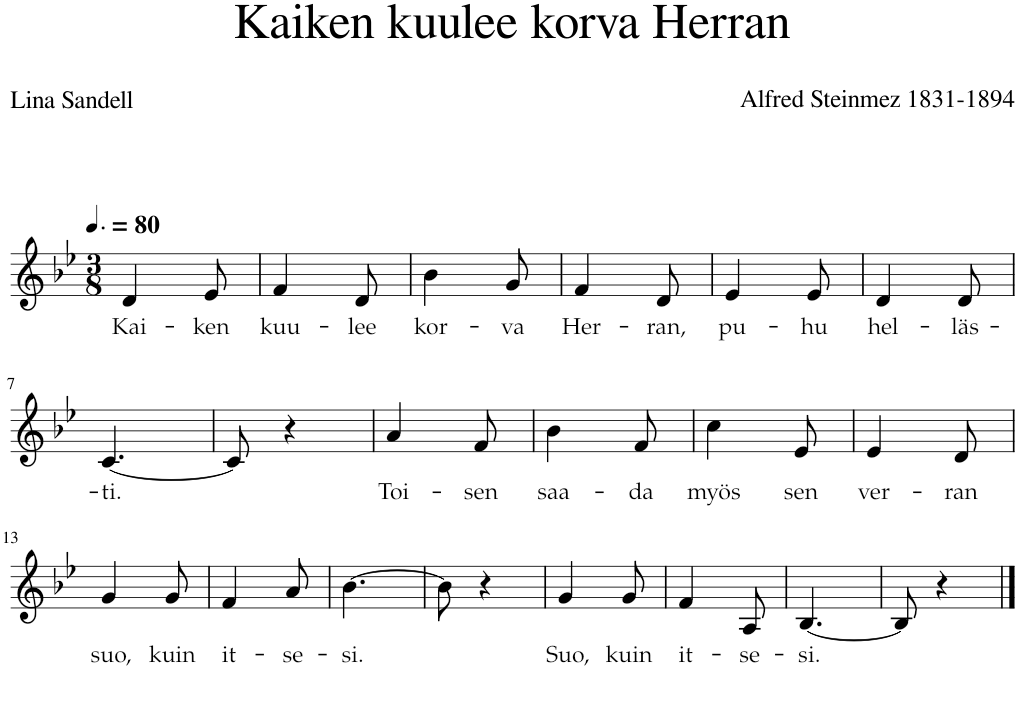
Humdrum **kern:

**kern	**text
*part1	*part1
*staff1	*staff1
*I"Staff	*
*clefG2	*
*k[b-e-]	*
*M3/8	*
*MM120	*
=1	=1
!	!LO:LY:b
4d/	Kai-
!	!LO:LY:b
8e-/	-ken
=2	=2
!	!LO:LY:b
4f/	kuu-
!	!LO:LY:b
8d/	-lee
=3	=3
!	!LO:LY:b
4b-\	kor-
!	!LO:LY:b
8g/	-va
=4	=4
!	!LO:LY:b
4f/	Her-
!	!LO:LY:b
8d/	-ran,
=5	=5
!	!LO:LY:b
4e-/	pu-
!	!LO:LY:b
8e-/	-hu
=6	=6
!	!LO:LY:b
4d/	hel-
!	!LO:LY:b
8d/	-läs-
!!LO:LB:g=z
=7	=7
!	!LO:LY:b
[4.c/	-ti.
=8	=8
8c/]	.
4r	.
=9	=9
!	!LO:LY:b
4a/	-Toi-
!	!LO:LY:b
8f/	-sen
=10	=10
!	!LO:LY:b
4b-\	saa-
!	!LO:LY:b
8f/	-da
=11	=11
!	!LO:LY:b
4cc\	myös
!	!LO:LY:b
8e-/	sen
=12	=12
!	!LO:LY:b
4e-/	ver-
!	!LO:LY:b
8d/	-ran
!!LO:LB:g=z
=13	=13
!	!LO:LY:b
4g/	suo,
!	!LO:LY:b
8g/	kuin
=14	=14
!	!LO:LY:b
4f/	it-
!	!LO:LY:b
8a/	-se-
=15	=15
!	!LO:LY:b
[4.b-\	-si.
=16	=16
8b-\]	.
4r	.
=17	=17
!	!LO:LY:b
4g/	Suo,
!	!LO:LY:b
8g/	kuin
=18	=18
!	!LO:LY:b
4f/	it-
!	!LO:LY:b
8A/	-se-
=19	=19
!	!LO:LY:b
[4.B-/	-si.
=20	=20
8B-/]	.
4r	.
==	==
*-	*-
